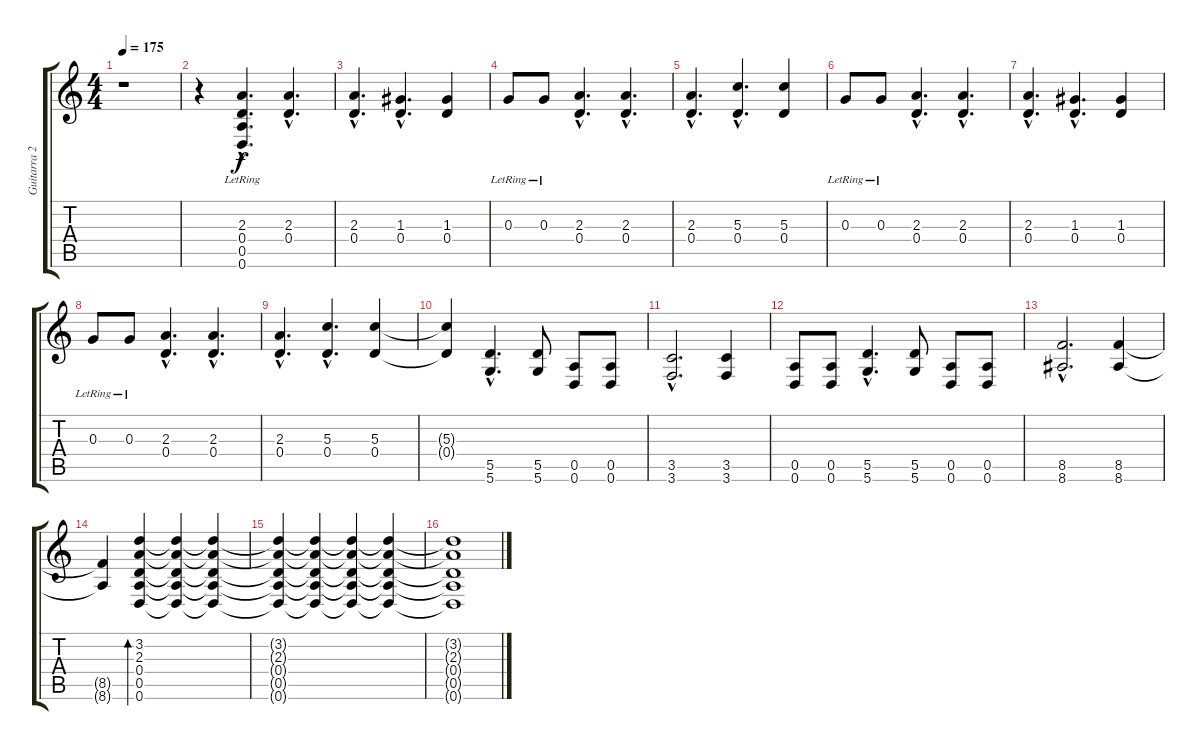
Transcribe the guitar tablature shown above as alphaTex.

\track ("Guitarra 2" "Guitarra 2") {instrument distortionguitar}
\staff {score tabs}
\tuning (E4 B3 G3 D3 A2 D2) {hide}
\ts (4 4)
\tempo 175
\clef g2
\ks c
r.1{dy f} |
r.4{volume 5} (2.3{hac} 0.4{hac} 0.5{hac lr} 0.6{hac lr}).4{d} (2.3{hac} 0.4{hac}).4{d} |
(2.3{hac} 0.4{hac}).4{d} (1.3{hac} 0.4{hac}).4{d} (1.3 0.4).4 |
0.3{lr}.8 0.3{lr}.8 (2.3{hac} 0.4{hac}).4{d} (2.3{hac} 0.4{hac}).4{d} |
(2.3{hac} 0.4{hac}).4{d} (5.3{hac} 0.4{hac}).4{d} (5.3 0.4).4 |
0.3{lr}.8 0.3{lr}.8 (2.3{hac} 0.4{hac}).4{d} (2.3{hac} 0.4{hac}).4{d} |
(2.3{hac} 0.4{hac}).4{d} (1.3{hac} 0.4{hac}).4{d} (1.3 0.4).4 |
0.3{lr}.8 0.3{lr}.8 (2.3{hac} 0.4{hac}).4{d} (2.3{hac} 0.4{hac}).4{d} |
(2.3{hac} 0.4{hac}).4{d} (5.3{hac} 0.4{hac}).4{d} (5.3 0.4).4 |
(5.3{t} 0.4{t}).4 (5.5{hac} 5.6{hac}).4{d volume 13} (5.5 5.6).8 (0.5 0.6).8{volume 11 instrument electricguitarmuted} (0.5 0.6).8 |
(3.5{hac} 3.6{hac}).2{d volume 13 instrument distortionguitar} (3.5 3.6).4 |
(0.5 0.6).8{volume 11 instrument electricguitarmuted} (0.5 0.6).8 (5.5{hac} 5.6{hac}).4{d volume 13 instrument distortionguitar} (5.5 5.6).8 (0.5 0.6).8{volume 11 instrument electricguitarmuted} (0.5 0.6).8 |
(8.5{hac} 8.6{hac}).2{d volume 13 instrument distortionguitar} (8.5 8.6).4 |
(8.5{t} 8.6{t}).4 (3.2 2.3 0.4 0.5 0.6).4{bd 120} (3.2{t} 2.3{t} 0.4{t} 0.5{t} 0.6{t}).4 (3.2{t} 2.3{t} 0.4{t} 0.5{t} 0.6{t}).4 |
(3.2{t} 2.3{t} 0.4{t} 0.5{t} 0.6{t}).4{volume 10} (3.2{t} 2.3{t} 0.4{t} 0.5{t} 0.6{t}).4 (3.2{t} 2.3{t} 0.4{t} 0.5{t} 0.6{t}).4 (3.2{t} 2.3{t} 0.4{t} 0.5{t} 0.6{t}).4 |
(3.2{t} 2.3{t} 0.4{t} 0.5{t} 0.6{t}).1
